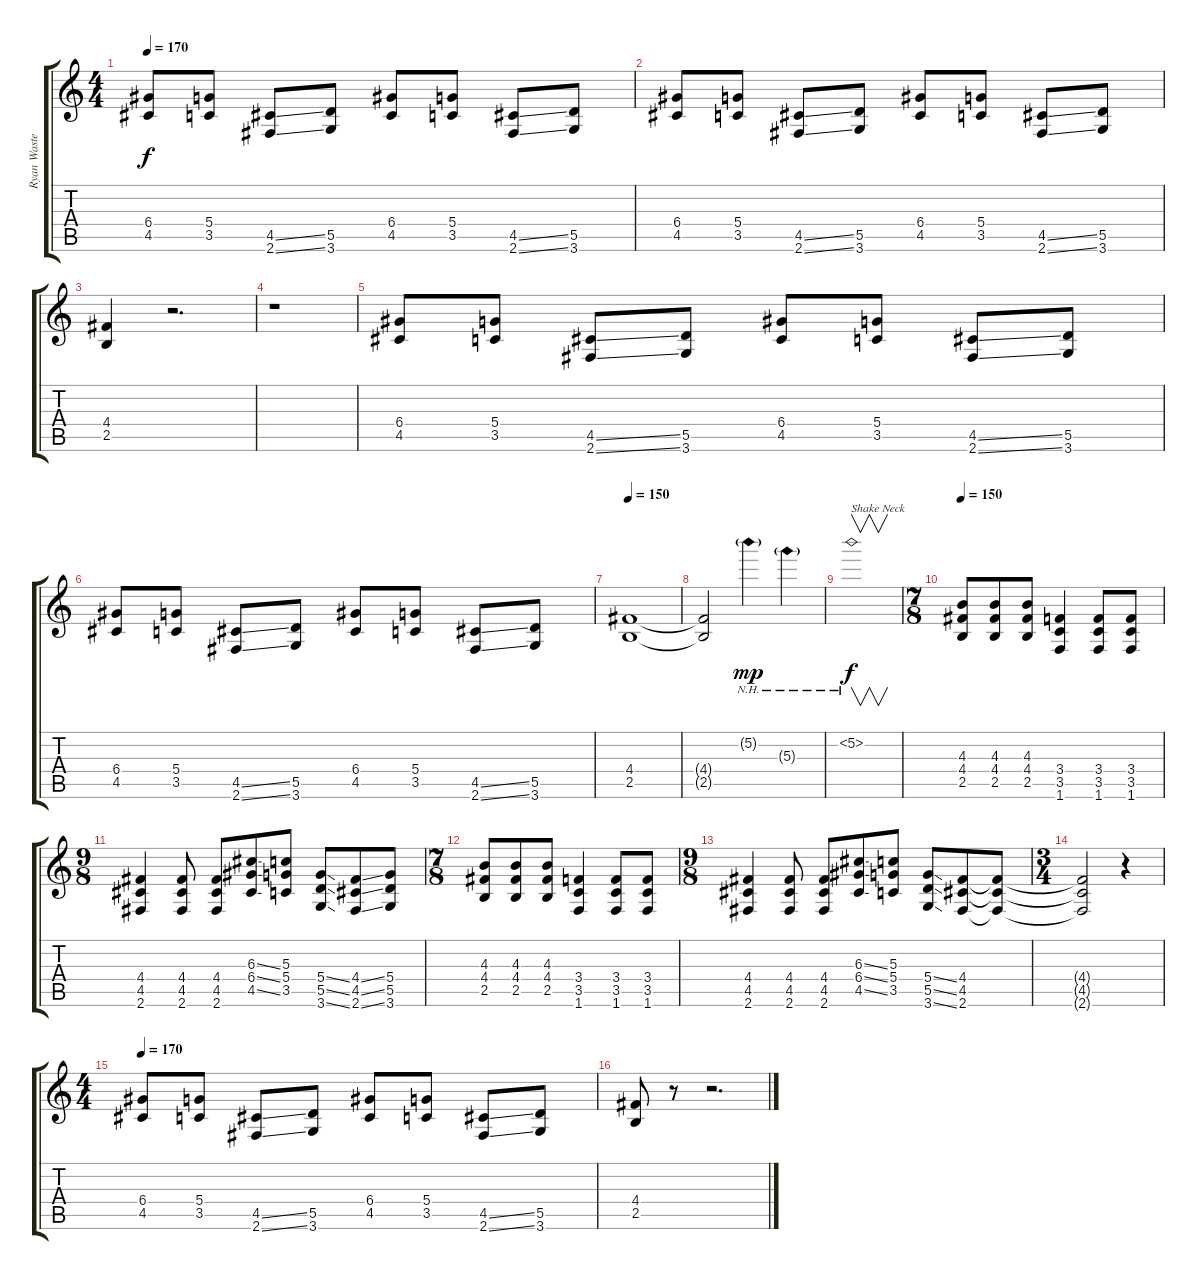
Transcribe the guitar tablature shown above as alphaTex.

\track ("Ryan Waste" "Ryan Waste") {instrument distortionguitar}
\staff {score tabs}
\tuning (E4 B3 G3 D3 A2 E2) {hide}
\ts (4 4)
\tempo 170
\clef g2
\ks c
(6.4 4.5).8{dy f} (5.4 3.5).8 (4.5{ss} 2.6{ss}).8 (5.5 3.6).8 (6.4 4.5).8 (5.4 3.5).8 (4.5{ss} 2.6{ss}).8 (5.5 3.6).8 |
(6.4 4.5).8 (5.4 3.5).8 (4.5{ss} 2.6{ss}).8 (5.5 3.6).8 (6.4 4.5).8 (5.4 3.5).8 (4.5{ss} 2.6{ss}).8 (5.5 3.6).8 |
(4.4 2.5).4 r.2{d} |
r.1 |
(6.4 4.5).8 (5.4 3.5).8 (4.5{ss} 2.6{ss}).8 (5.5 3.6).8 (6.4 4.5).8 (5.4 3.5).8 (4.5{ss} 2.6{ss}).8 (5.5 3.6).8 |
(6.4 4.5).8 (5.4 3.5).8 (4.5{ss} 2.6{ss}).8 (5.5 3.6).8 (6.4 4.5).8 (5.4 3.5).8 (4.5{ss} 2.6{ss}).8 (5.5 3.6).8 |
\tempo 150
(4.4 2.5).1 |
(4.4{t} 2.5{t}).2 5.2{nh g}.4{dy mp} 5.3{nh g}.4 |
5.2{nh}.1{v txt "Shake Neck" dy f} |
\ts (7 8)
\tempo 150
(4.3 4.4 2.5).8 (4.3 4.4 2.5).8 (4.3 4.4 2.5).8 (3.4 3.5 1.6).4 (3.4 3.5 1.6).8 (3.4 3.5 1.6).8 |
\ts (9 8)
(4.4 4.5 2.6).4 (4.4 4.5 2.6).8 (4.4 4.5 2.6).8 (6.3{ss} 6.4{ss} 4.5{ss}).8 (5.3 5.4 3.5).8 (5.4{ss} 5.5{ss} 3.6{ss}).8 (4.4{ss} 4.5{ss} 2.6{ss}).8 (5.4 5.5 3.6).8 |
\ts (7 8)
(4.3 4.4 2.5).8 (4.3 4.4 2.5).8 (4.3 4.4 2.5).8 (3.4 3.5 1.6).4 (3.4 3.5 1.6).8 (3.4 3.5 1.6).8 |
\ts (9 8)
(4.4 4.5 2.6).4 (4.4 4.5 2.6).8 (4.4 4.5 2.6).8 (6.3{ss} 6.4{ss} 4.5{ss}).8 (5.3 5.4 3.5).8 (5.4{ss} 5.5{ss} 3.6{ss}).8 (4.4 4.5 2.6).8 (4.4{t} 4.5{t} 2.6{t}).8 |
\ts (3 4)
(4.4{t} 4.5{t} 2.6{t}).2 r.4 |
\ts (4 4)
\tempo 170
(6.4 4.5).8 (5.4 3.5).8 (4.5{ss} 2.6{ss}).8 (5.5 3.6).8 (6.4 4.5).8 (5.4 3.5).8 (4.5{ss} 2.6{ss}).8 (5.5 3.6).8 |
(4.4 2.5).8 r.8 r.2{d}
